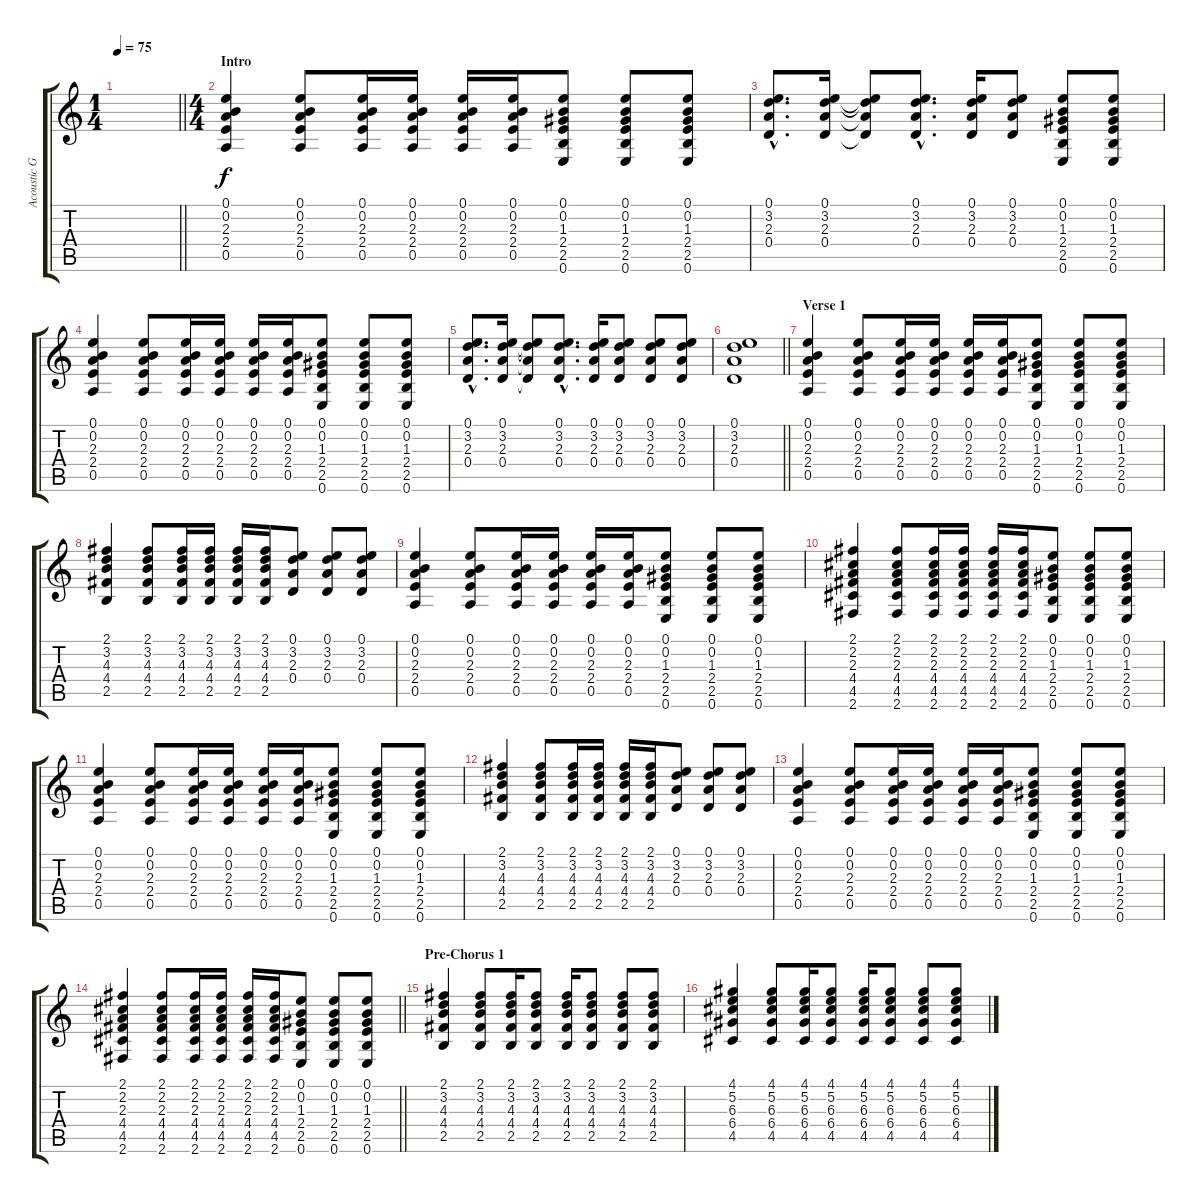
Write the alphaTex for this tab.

\track ("Acoustic Guitar" "Acoustic G") {instrument acousticguitarsteel}
\staff {score tabs}
\tuning (E4 B3 G3 D3 A2 E2) {hide}
\ts (1 4)
\tempo 75
\clef g2
\barLineRight lightlight
\ks c
|
\ts (4 4)
\section ("" "Intro")
(0.1 0.2 2.3 2.4 0.5).4{volume 8} (0.1 0.2 2.3 2.4 0.5).8 (0.1 0.2 2.3 2.4 0.5).16 (0.1 0.2 2.3 2.4 0.5).16 (0.1 0.2 2.3 2.4 0.5).16 (0.1 0.2 2.3 2.4 0.5).16 (0.1 0.2 1.3 2.4 2.5 0.6).8 (0.1 0.2 1.3 2.4 2.5 0.6).8 (0.1 0.2 1.3 2.4 2.5 0.6).8 |
(0.1{hac} 3.2{hac} 2.3{hac} 0.4{hac}).8{d} (0.1 3.2 2.3 0.4).16 (0.1{t} 3.2{t} 2.3{t} 0.4{t}).8 (0.1{hac} 3.2{hac} 2.3{hac} 0.4{hac}).8{d} (0.1 3.2 2.3 0.4).16 (0.1 3.2 2.3 0.4).8 (0.1 0.2 1.3 2.4 2.5 0.6).8 (0.1 0.2 1.3 2.4 2.5 0.6).8 |
(0.1 0.2 2.3 2.4 0.5).4 (0.1 0.2 2.3 2.4 0.5).8 (0.1 0.2 2.3 2.4 0.5).16 (0.1 0.2 2.3 2.4 0.5).16 (0.1 0.2 2.3 2.4 0.5).16 (0.1 0.2 2.3 2.4 0.5).16 (0.1 0.2 1.3 2.4 2.5 0.6).8 (0.1 0.2 1.3 2.4 2.5 0.6).8 (0.1 0.2 1.3 2.4 2.5 0.6).8 |
(0.1{hac} 3.2{hac} 2.3{hac} 0.4{hac}).8{d} (0.1 3.2 2.3 0.4).16 (0.1{t} 3.2{t} 2.3{t} 0.4{t}).8 (0.1{hac} 3.2{hac} 2.3{hac} 0.4{hac}).8{d} (0.1 3.2 2.3 0.4).16 (0.1 3.2 2.3 0.4).8 (0.1 3.2 2.3 0.4).8 (0.1 3.2 2.3 0.4).8 |
\barLineRight lightlight
(0.1 3.2 2.3 0.4).1 |
\section ("" "Verse 1")
(0.1 0.2 2.3 2.4 0.5).4{volume 13} (0.1 0.2 2.3 2.4 0.5).8 (0.1 0.2 2.3 2.4 0.5).16 (0.1 0.2 2.3 2.4 0.5).16 (0.1 0.2 2.3 2.4 0.5).16 (0.1 0.2 2.3 2.4 0.5).16 (0.1 0.2 1.3 2.4 2.5 0.6).8 (0.1 0.2 1.3 2.4 2.5 0.6).8 (0.1 0.2 1.3 2.4 2.5 0.6).8 |
(2.1 3.2 4.3 4.4 2.5).4 (2.1 3.2 4.3 4.4 2.5).8 (2.1 3.2 4.3 4.4 2.5).16 (2.1 3.2 4.3 4.4 2.5).16 (2.1 3.2 4.3 4.4 2.5).16 (2.1 3.2 4.3 4.4 2.5).16 (0.1 3.2 2.3 0.4).8 (0.1 3.2 2.3 0.4).8 (0.1 3.2 2.3 0.4).8 |
(0.1 0.2 2.3 2.4 0.5).4 (0.1 0.2 2.3 2.4 0.5).8 (0.1 0.2 2.3 2.4 0.5).16 (0.1 0.2 2.3 2.4 0.5).16 (0.1 0.2 2.3 2.4 0.5).16 (0.1 0.2 2.3 2.4 0.5).16 (0.1 0.2 1.3 2.4 2.5 0.6).8 (0.1 0.2 1.3 2.4 2.5 0.6).8 (0.1 0.2 1.3 2.4 2.5 0.6).8 |
(2.1 2.2 2.3 4.4 4.5 2.6).4 (2.1 2.2 2.3 4.4 4.5 2.6).8 (2.1 2.2 2.3 4.4 4.5 2.6).16 (2.1 2.2 2.3 4.4 4.5 2.6).16 (2.1 2.2 2.3 4.4 4.5 2.6).16 (2.1 2.2 2.3 4.4 4.5 2.6).16 (0.1 0.2 1.3 2.4 2.5 0.6).8 (0.1 0.2 1.3 2.4 2.5 0.6).8 (0.1 0.2 1.3 2.4 2.5 0.6).8 |
(0.1 0.2 2.3 2.4 0.5).4 (0.1 0.2 2.3 2.4 0.5).8 (0.1 0.2 2.3 2.4 0.5).16 (0.1 0.2 2.3 2.4 0.5).16 (0.1 0.2 2.3 2.4 0.5).16 (0.1 0.2 2.3 2.4 0.5).16 (0.1 0.2 1.3 2.4 2.5 0.6).8 (0.1 0.2 1.3 2.4 2.5 0.6).8 (0.1 0.2 1.3 2.4 2.5 0.6).8 |
(2.1 3.2 4.3 4.4 2.5).4 (2.1 3.2 4.3 4.4 2.5).8 (2.1 3.2 4.3 4.4 2.5).16 (2.1 3.2 4.3 4.4 2.5).16 (2.1 3.2 4.3 4.4 2.5).16 (2.1 3.2 4.3 4.4 2.5).16 (0.1 3.2 2.3 0.4).8 (0.1 3.2 2.3 0.4).8 (0.1 3.2 2.3 0.4).8 |
(0.1 0.2 2.3 2.4 0.5).4 (0.1 0.2 2.3 2.4 0.5).8 (0.1 0.2 2.3 2.4 0.5).16 (0.1 0.2 2.3 2.4 0.5).16 (0.1 0.2 2.3 2.4 0.5).16 (0.1 0.2 2.3 2.4 0.5).16 (0.1 0.2 1.3 2.4 2.5 0.6).8 (0.1 0.2 1.3 2.4 2.5 0.6).8 (0.1 0.2 1.3 2.4 2.5 0.6).8 |
\barLineRight lightlight
(2.1 2.2 2.3 4.4 4.5 2.6).4 (2.1 2.2 2.3 4.4 4.5 2.6).8 (2.1 2.2 2.3 4.4 4.5 2.6).16 (2.1 2.2 2.3 4.4 4.5 2.6).16 (2.1 2.2 2.3 4.4 4.5 2.6).16 (2.1 2.2 2.3 4.4 4.5 2.6).16 (0.1 0.2 1.3 2.4 2.5 0.6).8 (0.1 0.2 1.3 2.4 2.5 0.6).8 (0.1 0.2 1.3 2.4 2.5 0.6).8 |
\section ("" "Pre-Chorus 1")
(2.1 3.2 4.3 4.4 2.5).4 (2.1 3.2 4.3 4.4 2.5).8 (2.1 3.2 4.3 4.4 2.5).16 (2.1 3.2 4.3 4.4 2.5).8 (2.1 3.2 4.3 4.4 2.5).16 (2.1 3.2 4.3 4.4 2.5).8 (2.1 3.2 4.3 4.4 2.5).8 (2.1 3.2 4.3 4.4 2.5).8 |
(4.1 5.2 6.3 6.4 4.5).4 (4.1 5.2 6.3 6.4 4.5).8 (4.1 5.2 6.3 6.4 4.5).16 (4.1 5.2 6.3 6.4 4.5).8 (4.1 5.2 6.3 6.4 4.5).16 (4.1 5.2 6.3 6.4 4.5).8 (4.1 5.2 6.3 6.4 4.5).8 (4.1 5.2 6.3 6.4 4.5).8
